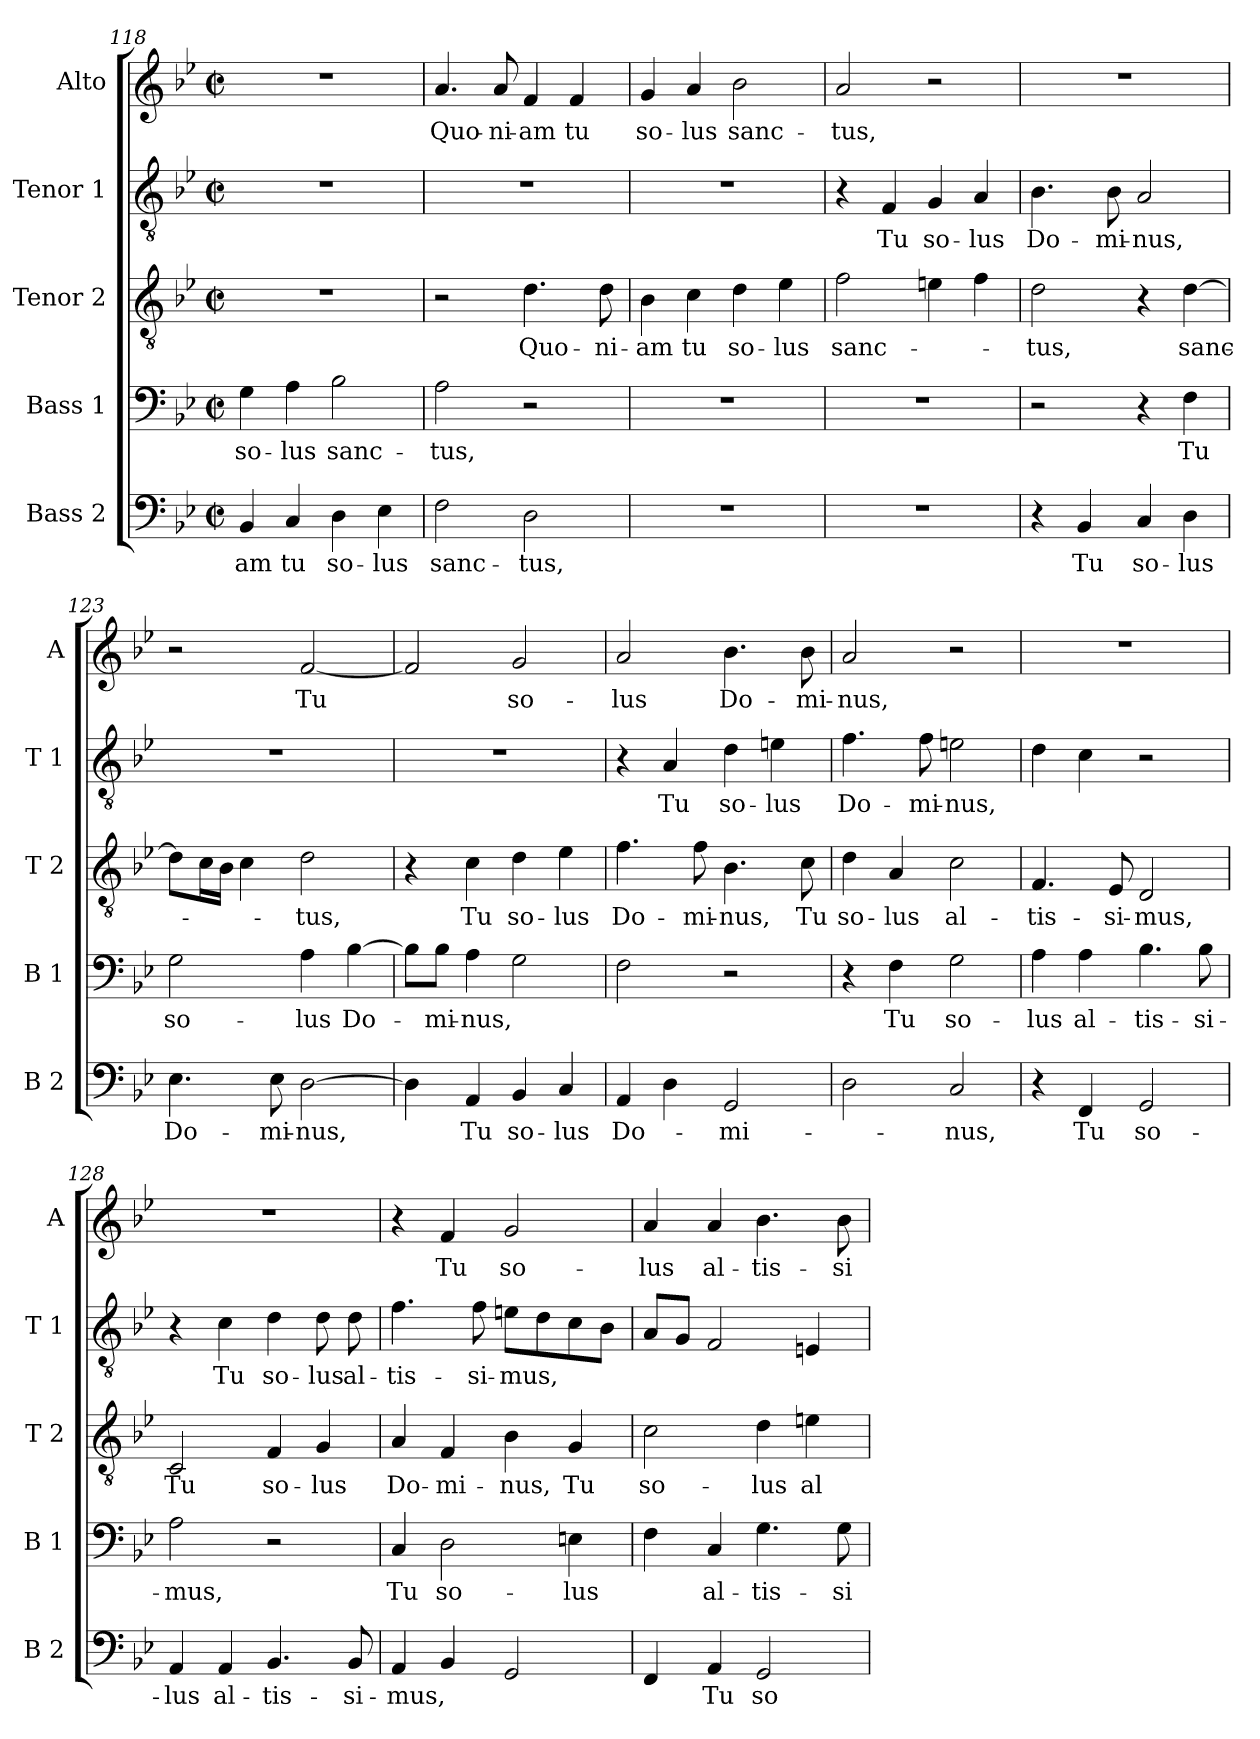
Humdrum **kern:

**kern	**text	**kern	**text	**kern	**text	**kern	**text	**kern	**text
*part5	*part5	*part4	*part4	*part3	*part3	*part2	*part2	*part1	*part1
*staff5	*staff5	*staff4	*staff4	*staff3	*staff3	*staff2	*staff2	*staff1	*staff1
*I"Bass 2	*	*I"Bass 1	*	*I"Tenor 2	*	*I"Tenor 1	*	*I"Alto	*
*I'B 2	*	*I'B 1	*	*I'T 2	*	*I'T 1	*	*I'A	*
*clefF4	*	*clefF4	*	*clefGv2	*	*clefGv2	*	*clefG2	*
*k[b-e-]	*	*k[b-e-]	*	*k[b-e-]	*	*k[b-e-]	*	*k[b-e-]	*
*B-:	*	*B-:	*	*B-:	*	*B-:	*	*B-:	*
*M2/2	*	*M2/2	*	*M2/2	*	*M2/2	*	*M2/2	*
*met(c|)	*	*met(c|)	*	*met(c|)	*	*met(c|)	*	*met(c|)	*
=118	=118	=118	=118	=118	=118	=118	=118	=118	=118
!	!LO:LY:b	!	!LO:LY:b	!	!	!	!	!	!
4BB-/	-am	4G\	so-	1r	.	1r	.	1r	.
!	!LO:LY:b	!	!LO:LY:b	!	!	!	!	!	!
4C/	tu	4A\	-lus	.	.	.	.	.	.
!	!LO:LY:b	!	!LO:LY:b	!	!	!	!	!	!
4D\	so-	2B-\	sanc-	.	.	.	.	.	.
!	!LO:LY:b	!	!	!	!	!	!	!	!
4E-\	-lus	.	.	.	.	.	.	.	.
=119	=119	=119	=119	=119	=119	=119	=119	=119	=119
!	!LO:LY:b	!	!LO:LY:b	!	!	!	!	!	!LO:LY:b
2F\	sanc-	2A\	-tus,	2r	.	1r	.	4.a/	Quo-
!	!	!	!	!	!	!	!	!	!LO:LY:b
.	.	.	.	.	.	.	.	8a/	-ni-
!	!LO:LY:b	!	!	!	!LO:LY:b	!	!	!	!LO:LY:b
2D\	-tus,	2r	.	4.d\	Quo-	.	.	4f/	-am
!	!	!	!	!	!	!	!	!	!LO:LY:b
.	.	.	.	.	.	.	.	4f/	tu
!	!	!	!	!	!LO:LY:b	!	!	!	!
.	.	.	.	8d\	-ni-	.	.	.	.
=120	=120	=120	=120	=120	=120	=120	=120	=120	=120
!	!	!	!	!	!LO:LY:b	!	!	!	!LO:LY:b
1r	.	1r	.	4B-\	-am	1r	.	4g/	so-
!	!	!	!	!	!LO:LY:b	!	!	!	!LO:LY:b
.	.	.	.	4c\	tu	.	.	4a/	-lus
!	!	!	!	!	!LO:LY:b	!	!	!	!LO:LY:b
.	.	.	.	4d\	so-	.	.	2b-\	sanc-
!	!	!	!	!	!LO:LY:b	!	!	!	!
.	.	.	.	4e-\	-lus	.	.	.	.
=121	=121	=121	=121	=121	=121	=121	=121	=121	=121
!	!	!	!	!	!LO:LY:b	!	!	!	!LO:LY:b
1r	.	1r	.	2f\	sanc-	4r	.	2a/	-tus,
!	!	!	!	!	!	!	!LO:LY:b	!	!
.	.	.	.	.	.	4F/	Tu	.	.
!	!	!	!	!	!	!	!LO:LY:b	!	!
.	.	.	.	4en\	.	4G/	so-	2r	.
!	!	!	!	!	!	!	!LO:LY:b	!	!
.	.	.	.	4f\	.	4A/	-lus	.	.
=122	=122	=122	=122	=122	=122	=122	=122	=122	=122
!	!	!	!	!	!LO:LY:b	!	!LO:LY:b	!	!
4r	.	2r	.	2d\	-tus,	4.B-\	Do-	1r	.
!	!LO:LY:b	!	!	!	!	!	!	!	!
4BB-/	Tu	.	.	.	.	.	.	.	.
!	!	!	!	!	!	!	!LO:LY:b	!	!
.	.	.	.	.	.	8B-\	-mi-	.	.
!	!LO:LY:b	!	!	!	!	!	!LO:LY:b	!	!
4C/	so-	4r	.	4r	.	2A/	-nus,	.	.
!	!LO:LY:b	!	!LO:LY:b	!	!LO:LY:b	!	!	!	!
4D\	-lus	4F\	Tu	[4d\	sanc-	.	.	.	.
!!LO:PB:g=z
=123	=123	=123	=123	=123	=123	=123	=123	=123	=123
!	!LO:LY:b	!	!LO:LY:b	!	!	!	!	!	!
4.E-\	Do-	2G\	so-	8d\L]	.	1r	.	2r	.
.	.	.	.	16c\L	.	.	.	.	.
.	.	.	.	16B-\JJ	.	.	.	.	.
.	.	.	.	4c\	.	.	.	.	.
!	!LO:LY:b	!	!	!	!	!	!	!	!
8E-\	-mi-	.	.	.	.	.	.	.	.
!	!LO:LY:b	!	!LO:LY:b	!	!LO:LY:b	!	!	!	!LO:LY:b
[2D\	-nus,	4A\	-lus	2d\	-tus,	.	.	[2f/	Tu
!	!	!	!LO:LY:b	!	!	!	!	!	!
.	.	[4B-\	Do-	.	.	.	.	.	.
=124	=124	=124	=124	=124	=124	=124	=124	=124	=124
4D\]	.	8B-\L]	.	4r	.	1r	.	2f/]	.
!	!	!	!LO:LY:b	!	!	!	!	!	!
.	.	8B-\J	-mi-	.	.	.	.	.	.
!	!LO:LY:b	!	!LO:LY:b	!	!LO:LY:b	!	!	!	!
4AA/	Tu	4A\	-nus,	4c\	Tu	.	.	.	.
!	!LO:LY:b	!	!	!	!LO:LY:b	!	!	!	!LO:LY:b
4BB-/	so-	2G\	.	4d\	so-	.	.	2g/	so-
!	!LO:LY:b	!	!	!	!LO:LY:b	!	!	!	!
4C/	-lus	.	.	4e-\	-lus	.	.	.	.
=125	=125	=125	=125	=125	=125	=125	=125	=125	=125
!	!LO:LY:b	!	!	!	!LO:LY:b	!	!	!	!LO:LY:b
4AA/	Do-	2F\	.	4.f\	Do-	4r	.	2a/	-lus
!	!	!	!	!	!	!	!LO:LY:b	!	!
4D\	.	.	.	.	.	4A/	Tu	.	.
!	!	!	!	!	!LO:LY:b	!	!	!	!
.	.	.	.	8f\	-mi-	.	.	.	.
!	!LO:LY:b	!	!	!	!LO:LY:b	!	!LO:LY:b	!	!LO:LY:b
2GG/	-mi-	2r	.	4.B-\	-nus,	4d\	so-	4.b-\	Do-
!	!	!	!	!	!	!	!LO:LY:b	!	!
.	.	.	.	.	.	4en\	-lus	.	.
!	!	!	!	!	!LO:LY:b	!	!	!	!LO:LY:b
.	.	.	.	8c\	Tu	.	.	8b-\	-mi-
=126	=126	=126	=126	=126	=126	=126	=126	=126	=126
!	!	!	!	!	!LO:LY:b	!	!LO:LY:b	!	!LO:LY:b
2D\	.	4r	.	4d\	so-	4.f\	Do-	2a/	-nus,
!	!	!	!LO:LY:b	!	!LO:LY:b	!	!	!	!
.	.	4F\	Tu	4A/	-lus	.	.	.	.
!	!	!	!	!	!	!	!LO:LY:b	!	!
.	.	.	.	.	.	8f\	-mi-	.	.
!	!LO:LY:b	!	!LO:LY:b	!	!LO:LY:b	!	!LO:LY:b	!	!
2C/	-nus,	2G\	so-	2c\	al-	2en\	-nus,	2r	.
=127	=127	=127	=127	=127	=127	=127	=127	=127	=127
!	!	!	!LO:LY:b	!	!LO:LY:b	!	!	!	!
4r	.	4A\	-lus	4.F/	-tis-	4d\	.	1r	.
!	!LO:LY:b	!	!LO:LY:b	!	!	!	!	!	!
4FF/	Tu	4A\	al-	.	.	4c\	.	.	.
!	!	!	!	!	!LO:LY:b	!	!	!	!
.	.	.	.	8E-/	-si-	.	.	.	.
!	!LO:LY:b	!	!LO:LY:b	!	!LO:LY:b	!	!	!	!
2GG/	so-	4.B-\	-tis-	2D/	-mus,	2r	.	.	.
!	!	!	!LO:LY:b	!	!	!	!	!	!
.	.	8B-\	-si-	.	.	.	.	.	.
=128	=128	=128	=128	=128	=128	=128	=128	=128	=128
!	!LO:LY:b	!	!LO:LY:b	!	!LO:LY:b	!	!	!	!
4AA/	-lus	2A\	-mus,	2C/	Tu	4r	.	1r	.
!	!LO:LY:b	!	!	!	!	!	!LO:LY:b	!	!
4AA/	al-	.	.	.	.	4c\	Tu	.	.
!	!LO:LY:b	!	!	!	!LO:LY:b	!	!LO:LY:b	!	!
4.BB-/	-tis-	2r	.	4F/	so-	4d\	so-	.	.
!	!	!	!	!	!LO:LY:b	!	!LO:LY:b	!	!
.	.	.	.	4G/	-lus	8d\	-lus	.	.
!	!LO:LY:b	!	!	!	!	!	!LO:LY:b	!	!
8BB-/	-si-	.	.	.	.	8d\	al-	.	.
!!LO:LB:g=z
=129	=129	=129	=129	=129	=129	=129	=129	=129	=129
!	!LO:LY:b	!	!LO:LY:b	!	!LO:LY:b	!	!LO:LY:b	!	!
4AA/	-mus,	4C/	Tu	4A/	Do-	4.f\	-tis-	4r	.
!	!	!	!LO:LY:b	!	!LO:LY:b	!	!	!	!LO:LY:b
4BB-/	.	2D\	so-	4F/	-mi-	.	.	4f/	Tu
!	!	!	!	!	!	!	!LO:LY:b	!	!
.	.	.	.	.	.	8f\	-si-	.	.
!	!	!	!	!	!LO:LY:b	!	!LO:LY:b	!	!LO:LY:b
2GG/	.	.	.	4B-\	-nus,	8en\L	-mus,	2g/	so-
.	.	.	.	.	.	8d\	.	.	.
!	!	!	!LO:LY:b	!	!LO:LY:b	!	!	!	!
.	.	4En\	-lus	4G/	Tu	8c\	.	.	.
.	.	.	.	.	.	8B-\J	.	.	.
=130	=130	=130	=130	=130	=130	=130	=130	=130	=130
!	!	!	!	!	!LO:LY:b	!	!	!	!LO:LY:b
4FF/	.	4F\	.	2c\	so-	8A/L	.	4a/	-lus
.	.	.	.	.	.	8G/J	.	.	.
!	!LO:LY:b	!	!LO:LY:b	!	!	!	!	!	!LO:LY:b
4AA/	Tu	4C/	al-	.	.	2F/	.	4a/	al-
!	!LO:LY:b	!	!LO:LY:b	!	!LO:LY:b	!	!	!	!LO:LY:b
2GG/	so-	4.G\	-tis-	4d\	-lus	.	.	4.b-\	-tis-
!	!	!	!	!	!LO:LY:b	!	!	!	!
.	.	.	.	4en\	al-	4En/	.	.	.
!	!	!	!LO:LY:b	!	!	!	!	!	!LO:LY:b
.	.	8G\	-si-	.	.	.	.	8b-\	-si-
=	=	=	=	=	=	=	=	=	=
*-	*-	*-	*-	*-	*-	*-	*-	*-	*-
